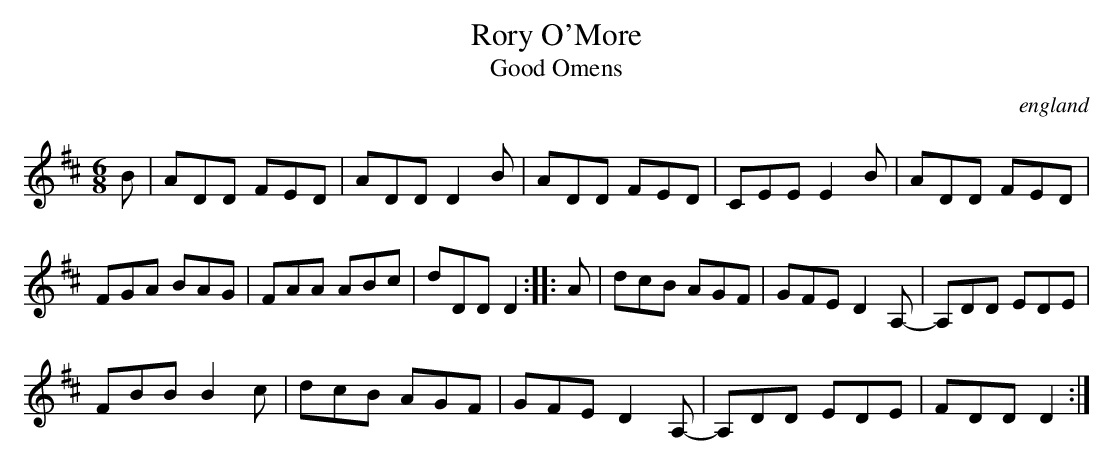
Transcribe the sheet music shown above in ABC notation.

X:1
T:Rory O'More
T:Good Omens
O:england
M:6/8
L:1/8
K:D
B|ADD FED|ADD D2B|ADD FED|CEE E2B|ADD FED|
FGA BAG|FAA ABc|dDD D2::A|dcB AGF|GFE D2A,-|A,DD EDE|
FBB B2c|dcB AGF|GFE D2A,-|A,DD EDE|FDD D2:|]
